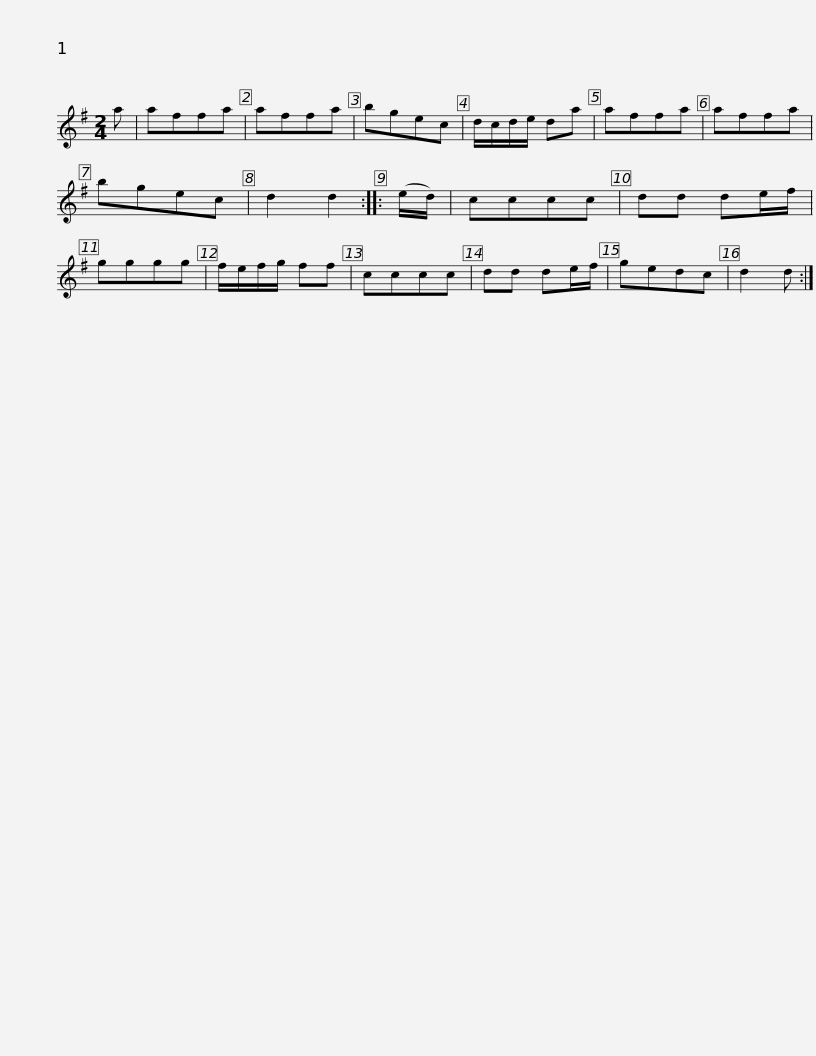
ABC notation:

X:1
L:1/8
M:2/4
I:linebreak $
K:G
V:1 treble
V:1
 a | affa | affa | bgec | d/c/d/e/ da | %5
 affa | affa | bgec | d2 d2 :: (e/d/) | %10
 cccc |$ dd de/f/ | gggg | f/e/f/g/ ff | cccc | %15
 dd de/f/ | gedc | d2 d :| %18
